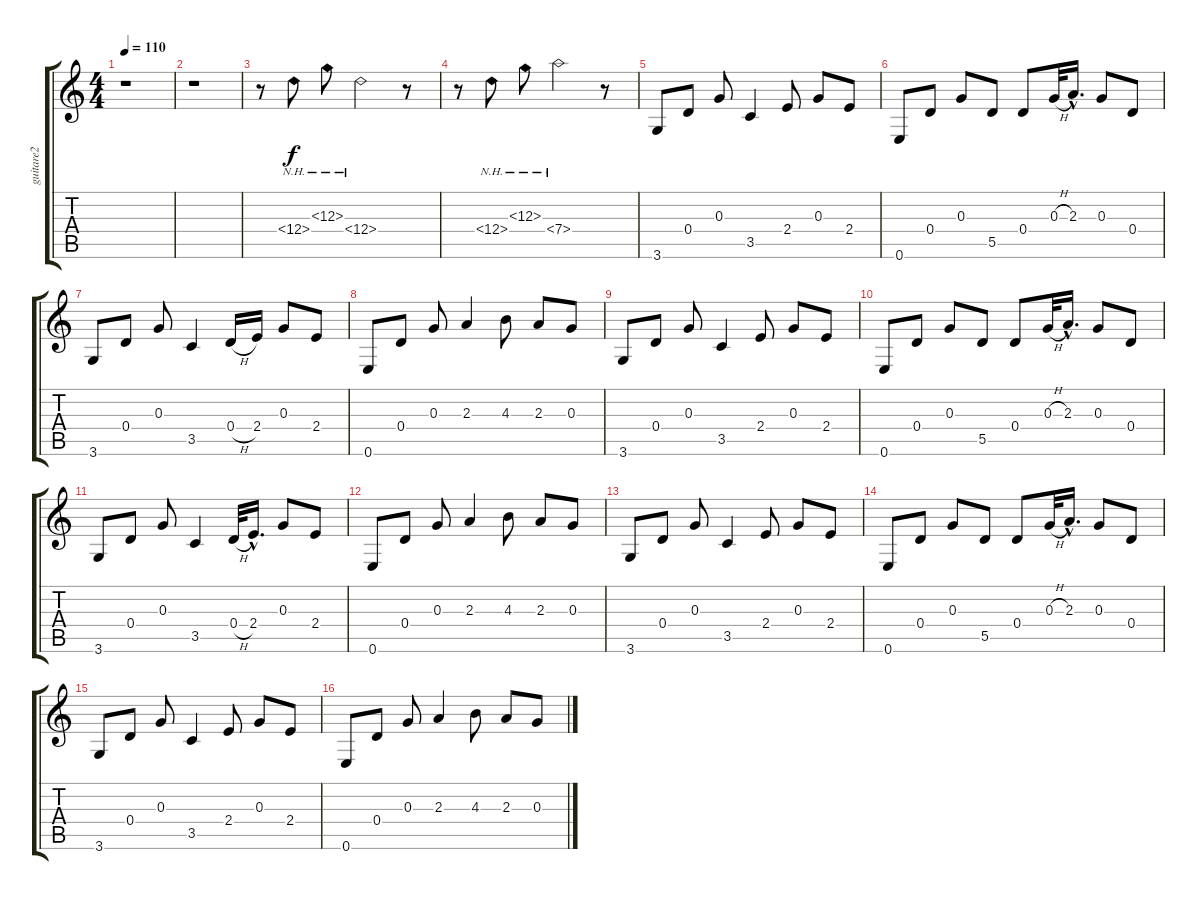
\track ("guitare2" "guitare2") {instrument acousticguitarsteel}
\staff {score tabs}
\tuning (E4 B3 G3 D3 A2 E2) {hide}
\ts (4 4)
\tempo 110
\clef g2
\ks c
r.1{dy f} |
r.1 |
r.8 12.4{nh}.8 12.3{nh}.8 12.4{nh}.2 r.8 |
r.8 12.4{nh}.8 12.3{nh}.8 7.4{nh}.2 r.8 |
3.6.8 0.4.8 0.3.8 3.5.4 2.4.8 0.3.8 2.4.8 |
0.6.8 0.4.8 0.3.8 5.5.8 0.4.8 0.3{h}.32 2.3{hac}.16{d} 0.3.8 0.4.8 |
3.6.8 0.4.8 0.3.8 3.5.4 0.4{h}.16 2.4.16 0.3.8 2.4.8 |
0.6.8 0.4.8 0.3.8 2.3.4 4.3.8 2.3.8 0.3.8 |
3.6.8 0.4.8 0.3.8 3.5.4 2.4.8 0.3.8 2.4.8 |
0.6.8 0.4.8 0.3.8 5.5.8 0.4.8 0.3{h}.32 2.3{hac}.16{d} 0.3.8 0.4.8 |
3.6.8 0.4.8 0.3.8 3.5.4 0.4{h}.32 2.4{hac}.16{d} 0.3.8 2.4.8 |
0.6.8 0.4.8 0.3.8 2.3.4 4.3.8 2.3.8 0.3.8 |
3.6.8 0.4.8 0.3.8 3.5.4 2.4.8 0.3.8 2.4.8 |
0.6.8 0.4.8 0.3.8 5.5.8 0.4.8 0.3{h}.32 2.3{hac}.16{d} 0.3.8 0.4.8 |
3.6.8 0.4.8 0.3.8 3.5.4 2.4.8 0.3.8 2.4.8 |
0.6.8 0.4.8 0.3.8 2.3.4 4.3.8 2.3.8 0.3.8
